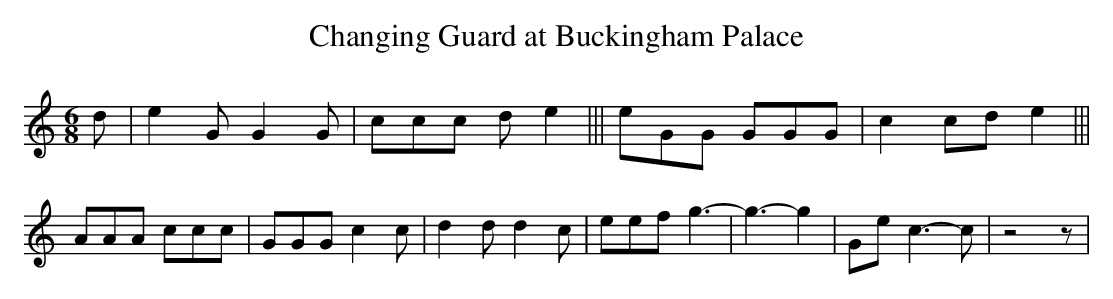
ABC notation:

X:1
T:Changing Guard at Buckingham Palace
M:6/8
L:1/8
K:C
 d| e2 G G2 G| ccc d e2||| eGG GGG| c2 cd e2||| AAA ccc| GGG c2 c|\
 d2 d d2 c| eef g3-| g3- g2| Ge c3- c| z4 z|
